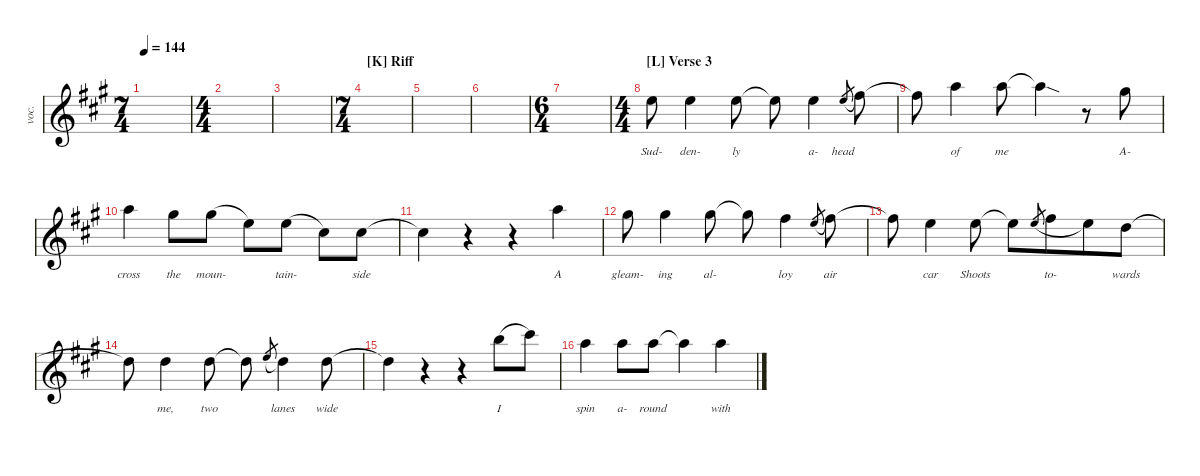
\defaultSystemsLayout 4
\hideDynamics
\bracketExtendMode nobrackets
\track ("Vocals" "voc.") {instrument voiceoohs}
\staff {score}
\tuning (E4 B3 G3 D3 A2 E2)
\displaytranspose 12
\ts (7 4)
\tempo 144
\clef g2
\ks a
|
\ts (4 4)
\beaming (8 2 2 2 2)
|
|
\ts (7 4)
\beaming (8 6 4 4)
\section ("K" "Riff")
|
|
|
\ts (6 4)
\beaming (8 6 6)
|
\ts (4 4)
\beaming (8 2 2 2 2)
\section ("L" "Verse 3")
0.1{acc forcenatural}.8{lyrics (0 "Sud-") lyrics (1 "") lyrics (2 "") lyrics (3 "") lyrics (4 "") beam Down} 0.1{acc forcenatural}.4{lyrics (0 "den-") lyrics (1 "") lyrics (2 "") lyrics (3 "") lyrics (4 "") beam Down} 0.1{acc forcenatural}.8{lyrics (0 "ly") lyrics (1 "") lyrics (2 "") lyrics (3 "") lyrics (4 "") beam Down} 0.1{t acc forcenatural}.8{beam Down} 0.1{acc forcenatural}.4{lyrics (0 "a-") lyrics (1 "") lyrics (2 "") lyrics (3 "") lyrics (4 "") beam Down} 0.1{acc forcenatural}.8{lyrics (0 "head") lyrics (1 "") lyrics (2 "") lyrics (3 "") lyrics (4 "") gr legatoorigin beam Up} 2.1{acc #}.8{beam Down} |
2.1{t acc #}.8{beam Down} 5.1{acc forcenatural}.4{lyrics (0 "of") lyrics (1 "") lyrics (2 "") lyrics (3 "") lyrics (4 "") beam Down} 5.1{acc forcenatural}.8{lyrics (0 "me") lyrics (1 "") lyrics (2 "") lyrics (3 "") lyrics (4 "") beam Down} 5.1{sod t acc forcenatural}.4{beam Down} r.8{beam Down} 4.1{acc #}.8{lyrics (0 "A-") lyrics (1 "") lyrics (2 "") lyrics (3 "") lyrics (4 "") beam Down} |
5.1{acc forcenatural}.4{lyrics (0 "cross") lyrics (1 "") lyrics (2 "") lyrics (3 "") lyrics (4 "") beam Down} 4.1{acc #}.8{lyrics (0 "the") lyrics (1 "") lyrics (2 "") lyrics (3 "") lyrics (4 "") beam Down} 4.1{acc #}.8{lyrics (0 "moun-") lyrics (1 "") lyrics (2 "") lyrics (3 "") lyrics (4 "") legatoorigin beam Down} 0.1{acc forcenatural}.8{beam Down} 0.1{acc forcenatural}.8{lyrics (0 "tain-") lyrics (1 "") lyrics (2 "") lyrics (3 "") lyrics (4 "") legatoorigin beam Down} -3.1{acc #}.8{beam Down} -3.1{acc #}.8{lyrics (0 "side") lyrics (1 "") lyrics (2 "") lyrics (3 "") lyrics (4 "") beam Down} |
-3.1{t acc #}.4{beam Down} r.4{beam Down} r.4{beam Down} 5.1{acc forcenatural}.4{lyrics (0 "A") lyrics (1 "") lyrics (2 "") lyrics (3 "") lyrics (4 "") beam Down} |
4.1{acc #}.8{lyrics (0 "gleam-") lyrics (1 "") lyrics (2 "") lyrics (3 "") lyrics (4 "") beam Down} 4.1{acc #}.4{lyrics (0 "ing") lyrics (1 "") lyrics (2 "") lyrics (3 "") lyrics (4 "") beam Down} 4.1{acc #}.8{lyrics (0 "al-") lyrics (1 "") lyrics (2 "") lyrics (3 "") lyrics (4 "") beam Down} 4.1{t acc #}.8{beam Down} 2.1{acc #}.4{lyrics (0 "loy") lyrics (1 "") lyrics (2 "") lyrics (3 "") lyrics (4 "") beam Down} 0.1{acc forcenatural}.8{gr legatoorigin beam Up} 2.1{acc #}.8{lyrics (0 "air") lyrics (1 "") lyrics (2 "") lyrics (3 "") lyrics (4 "") beam Down} |
2.1{t acc #}.8{beam Down} 0.1{acc forcenatural}.4{lyrics (0 "car") lyrics (1 "") lyrics (2 "") lyrics (3 "") lyrics (4 "") beam Down} 0.1{acc forcenatural}.8{lyrics (0 "Shoots") lyrics (1 "") lyrics (2 "") lyrics (3 "") lyrics (4 "") beam Down} 0.1{t acc forcenatural}.8{beam Down} 0.1{acc forcenatural}.8{gr legatoorigin beam Up} 2.1{acc #}.8{lyrics (0 "to-") lyrics (1 "") lyrics (2 "") lyrics (3 "") lyrics (4 "") legatoorigin beam Down beam merge} 0.1{acc forcenatural}.8{beam Down} -2.1{acc forcenatural}.8{lyrics (0 "wards") lyrics (1 "") lyrics (2 "") lyrics (3 "") lyrics (4 "") beam Down} |
-2.1{t acc forcenatural}.8{beam Down} -2.1{acc forcenatural}.4{lyrics (0 "me,") lyrics (1 "") lyrics (2 "") lyrics (3 "") lyrics (4 "") beam Down} -2.1{acc forcenatural}.8{lyrics (0 "two") lyrics (1 "") lyrics (2 "") lyrics (3 "") lyrics (4 "") beam Down} -2.1{t acc forcenatural}.8{beam Down} 0.1{acc forcenatural}.8{gr legatoorigin beam Up beam merge} 3.2{acc forcenatural}.4{lyrics (0 "lanes") lyrics (1 "") lyrics (2 "") lyrics (3 "") lyrics (4 "") beam Down} -2.1{acc forcenatural}.8{lyrics (0 "wide") lyrics (1 "") lyrics (2 "") lyrics (3 "") lyrics (4 "") beam Down} |
-2.1{t acc forcenatural}.4{beam Down} r.4{beam Down} r.4{beam Down} 7.1{acc forcenatural}.8{lyrics (0 "I") lyrics (1 "") lyrics (2 "") lyrics (3 "") lyrics (4 "") legatoorigin beam Down} 9.1{acc #}.8{beam Down} |
5.1{acc forcenatural}.4{lyrics (0 "spin") lyrics (1 "") lyrics (2 "") lyrics (3 "") lyrics (4 "") beam Down} 5.1{acc forcenatural}.8{lyrics (0 "a-") lyrics (1 "") lyrics (2 "") lyrics (3 "") lyrics (4 "") beam Down} 5.1{acc forcenatural}.8{lyrics (0 "round") lyrics (1 "") lyrics (2 "") lyrics (3 "") lyrics (4 "") beam Down} 5.1{t acc forcenatural}.4{beam Down} 5.1{acc forcenatural}.4{lyrics (0 "with") lyrics (1 "") lyrics (2 "") lyrics (3 "") lyrics (4 "") beam Down}
